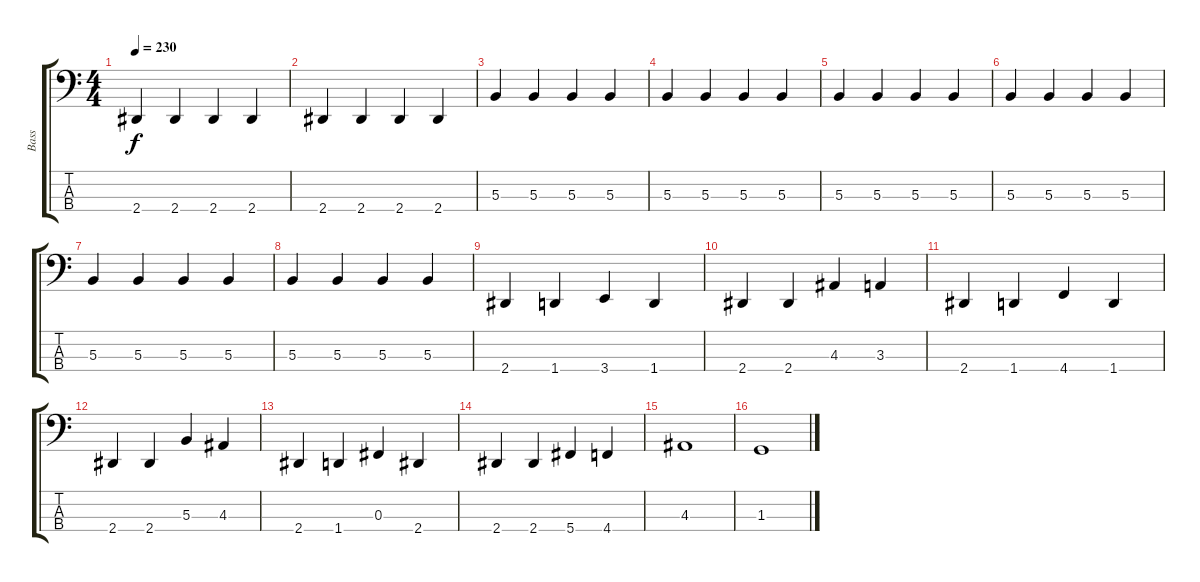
\track ("Bass" "Bass") {instrument electricbasspick}
\staff {score tabs}
\tuning (E2 B1 Gb1 Db1) {hide}
\ts (4 4)
\tempo 230
\clef f4
\ks c
2.4.4{dy f} 2.4.4 2.4.4 2.4.4 |
2.4.4 2.4.4 2.4.4 2.4.4 |
5.3.4 5.3.4 5.3.4 5.3.4 |
5.3.4 5.3.4 5.3.4 5.3.4 |
5.3.4 5.3.4 5.3.4 5.3.4 |
5.3.4 5.3.4 5.3.4 5.3.4 |
5.3.4 5.3.4 5.3.4 5.3.4 |
5.3.4 5.3.4 5.3.4 5.3.4 |
2.4.4 1.4.4 3.4.4 1.4.4 |
2.4.4 2.4.4 4.3.4 3.3.4 |
2.4.4 1.4.4 4.4.4 1.4.4 |
2.4.4 2.4.4 5.3.4 4.3.4 |
2.4.4 1.4.4 0.3.4 2.4.4 |
2.4.4 2.4.4 5.4.4 4.4.4 |
4.3.1 |
1.3.1
